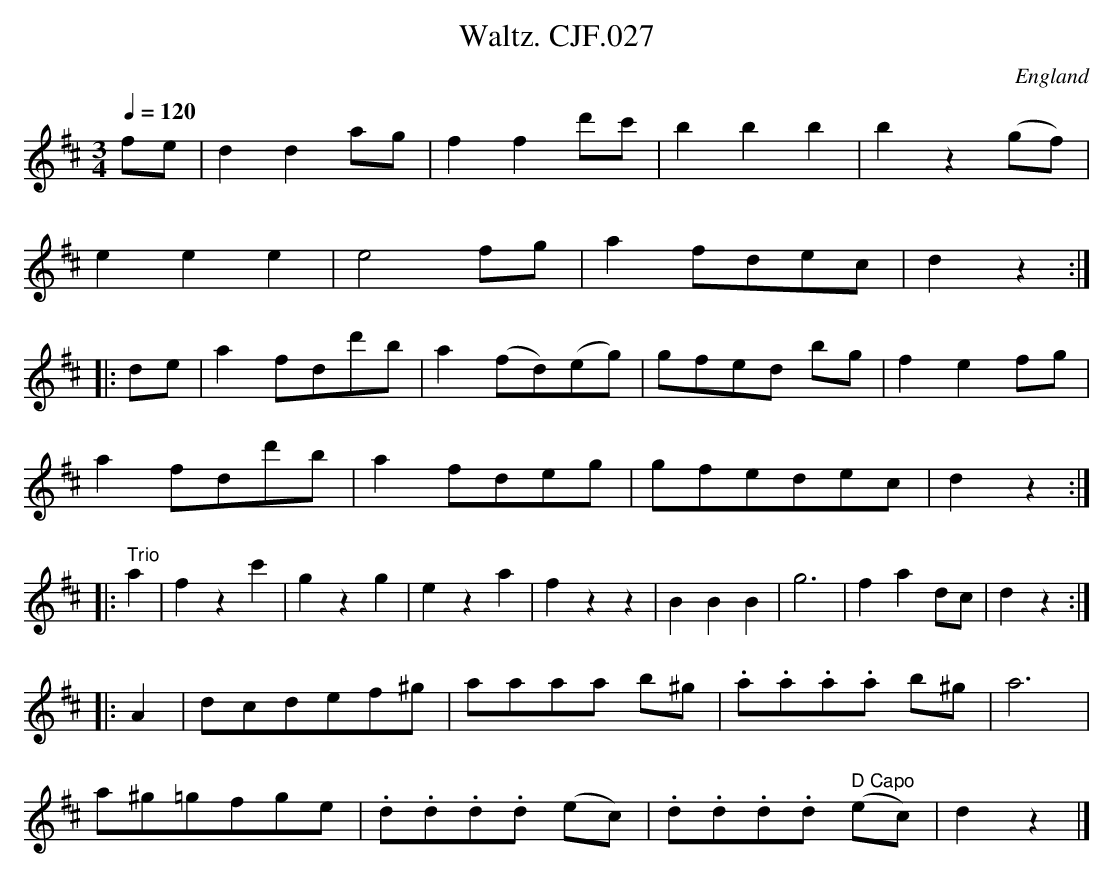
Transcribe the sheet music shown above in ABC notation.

X:1
T:Waltz. CJF.027
L:1/8
M:3/4
O:England
Q:1/4=120
K:D
fe|\
d2d2ag|f2f2d'c'|b2b2b2|b2z2(gf)|!
e2e2e2|e4fg|a2fdec|d2z2:|!
|:de|a2fdd'b|a2(fd)(eg)|gfed bg|f2e2fg|!
a2fdd'b|a2fdeg|gfedec|d2z2:|!
|:" Trio"a2|f2z2c'2|g2z2g2|e2z2a2|f2z2z2|\
B2B2B2|g6|f2a2dc|d2z2:|!
|:A2|dcdef^g|aaaa b^g|.a.a.a.a b^g|a6|!
a^g=gfge|.d.d.d.d (ec)|.d.d.d.d (" D Capo"ec)|d2z2|]
